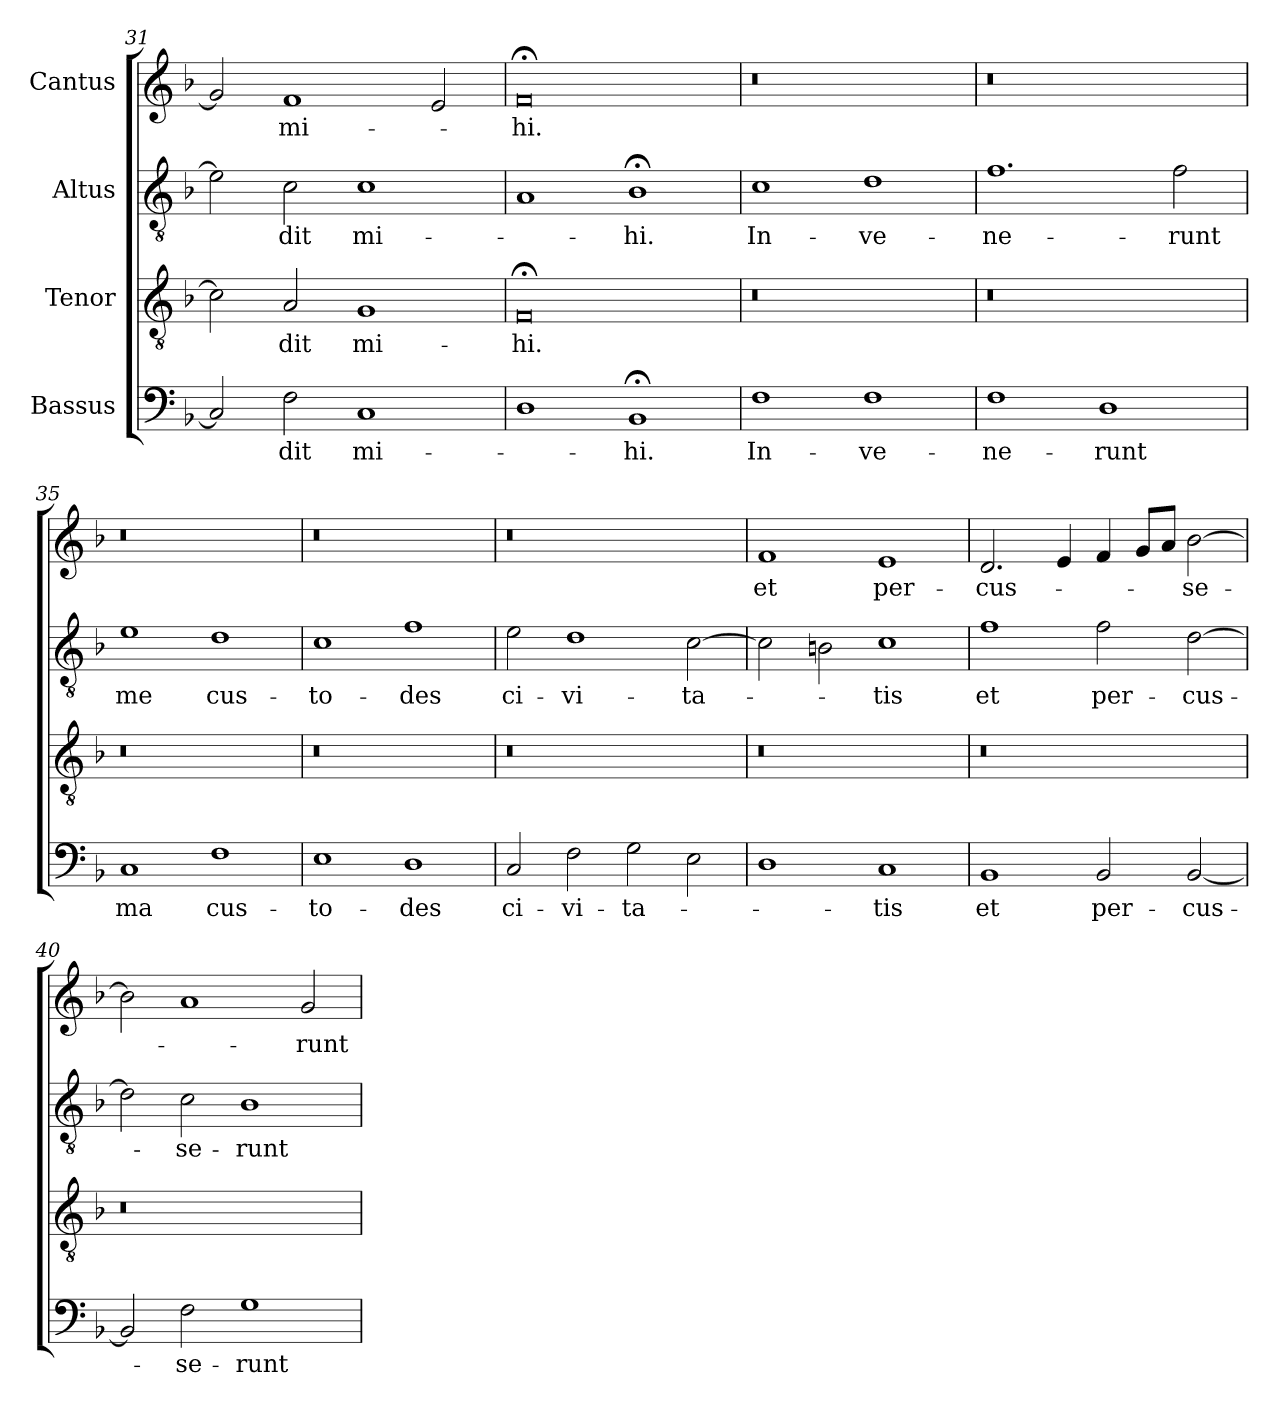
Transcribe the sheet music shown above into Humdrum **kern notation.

**kern	**text	**kern	**text	**kern	**text	**kern	**text
*part4	*part4	*part3	*part3	*part2	*part2	*part1	*part1
*staff4	*staff4	*staff3	*staff3	*staff2	*staff2	*staff1	*staff1
*I"Bassus	*	*I"Tenor	*	*I"Altus	*	*I"Cantus	*
*clefF4	*	*clefGv2	*	*clefGv2	*	*clefG2	*
*k[b-]	*	*k[b-]	*	*k[b-]	*	*k[b-]	*
*F:	*	*F:	*	*F:	*	*F:	*
=31	=31	=31	=31	=31	=31	=31	=31
2C/]	.	2c\]	.	2e-\]	.	2g/]	.
2F\	-dit	2A/	-dit	2c\	-dit	1f/	mi-
1C/	mi-	1G/	mi-	1c\	mi-	.	.
.	.	.	.	.	.	2e/	.
=32	=32	=32	=32	=32	=32	=32	=32
1D\	.	0F;</	-hi.	1A/	.	0f;</	-hi.
1BB-;</	-hi.	.	.	1B-;<\	-hi.	.	.
=33	=33	=33	=33	=33	=33	=33	=33
1F\	In-	0r	.	1c\	In-	0r	.
1F\	-ve-	.	.	1d\	-ve-	.	.
!!LO:LB:g=z
=34	=34	=34	=34	=34	=34	=34	=34
1F\	-ne-	0r	.	1.f\	-ne-	0r	.
1D\	-runt	.	.	.	.	.	.
.	.	.	.	2f\	-runt	.	.
=35	=35	=35	=35	=35	=35	=35	=35
1C/	ma	0r	.	1e\	me	0r	.
1F\	cus-	.	.	1d\	cus-	.	.
=36	=36	=36	=36	=36	=36	=36	=36
1E\	-to-	0r	.	1c\	-to-	0r	.
1D\	-des	.	.	1f\	-des	.	.
=37	=37	=37	=37	=37	=37	=37	=37
2C/	ci-	0r	.	2e\	ci-	0r	.
2F\	-vi-	.	.	1d\	-vi-	.	.
2G\	-ta-	.	.	.	.	.	.
2E\	.	.	.	[2c\	-ta-	.	.
=38	=38	=38	=38	=38	=38	=38	=38
1D\	.	0r	.	2c\]	.	1f/	et
.	.	.	.	2Bn\	.	.	.
1C/	-tis	.	.	1c\	-tis	1e/	per-
=39	=39	=39	=39	=39	=39	=39	=39
1BB-/	et	0r	.	1f\	et	2.d/	-cus-
.	.	.	.	.	.	4e/	.
2BB-/	per-	.	.	2f\	per-	4f/	.
.	.	.	.	.	.	8g/L	.
.	.	.	.	.	.	8a/J	.
[2BB-/	-cus-	.	.	[2d\	-cus-	[2b-\	-se-
!!LO:LB:g=z
=40	=40	=40	=40	=40	=40	=40	=40
2BB-/]	.	0r	.	2d\]	.	2b-\]	.
2F\	-se-	.	.	2c\	-se-	1a/	.
1G\	-runt	.	.	1B-\	-runt	.	.
.	.	.	.	.	.	2g/	-runt
=	=	=	=	=	=	=	=
*-	*-	*-	*-	*-	*-	*-	*-
